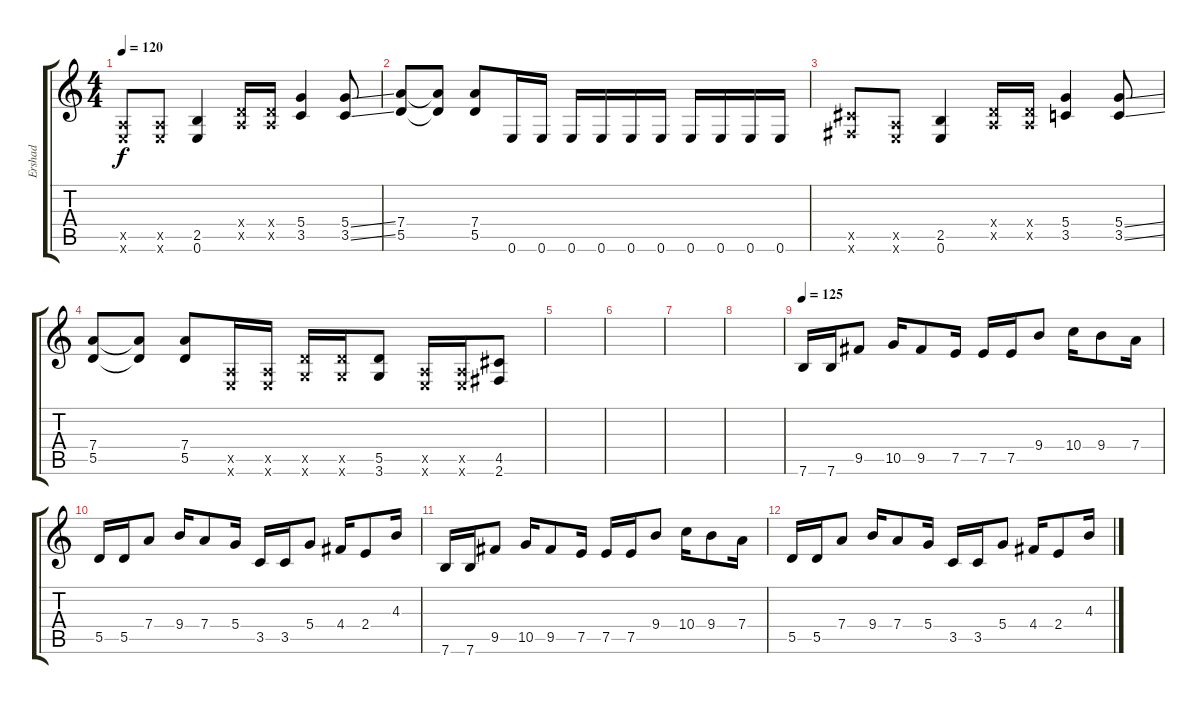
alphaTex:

\track ("Ershad" "Ershad") {instrument overdrivenguitar}
\staff {score tabs}
\tuning (E4 B3 G3 D3 A2 E2) {hide}
\ts (4 4)
\tempo 120
\clef g2
\ks c
(0.5{x} 0.6{x}).8{dy f} (0.5{x} 0.6{x}).8 (2.5 0.6).4 (0.4{x} 0.5{x}).16 (0.4{x} 0.5{x}).16 (5.4 3.5).4 (5.4{ss} 3.5{ss}).8 |
(7.4 5.5).8 (7.4{t} 5.5{t}).8 (7.4 5.5).8 0.6.16 0.6.16 0.6.16 0.6.16 0.6.16 0.6.16 0.6.16 0.6.16 0.6.16 0.6.16 |
(4.5{x} 2.6{x}).8 (0.5{x} 0.6{x}).8 (2.5 0.6).4 (0.4{x} 0.5{x}).16 (0.4{x} 0.5{x}).16 (5.4 3.5).4 (5.4{ss} 3.5{ss}).8 |
(7.4 5.5).8 (7.4{t} 5.5{t}).8 (7.4 5.5).8 (0.5{x} 0.6{x}).16 (0.5{x} 0.6{x}).16 (5.5{x} 3.6{x}).16 (5.5{x} 3.6{x}).16 (5.5 3.6).8 (0.5{x} 0.6{x}).16 (0.5{x} 0.6{x}).16 (4.5 2.6).8 |
|
|
|
|
\tempo 125
7.6.16 7.6.16 9.5.8 10.5.16 9.5.8 7.5.16 7.5.16 7.5.16 9.4.8 10.4.16 9.4.8 7.4.16 |
5.5.16 5.5.16 7.4.8 9.4.16 7.4.8 5.4.16 3.5.16 3.5.16 5.4.8 4.4.16 2.4.8 4.3.16 |
7.6.16 7.6.16 9.5.8 10.5.16 9.5.8 7.5.16 7.5.16 7.5.16 9.4.8 10.4.16 9.4.8 7.4.16 |
5.5.16 5.5.16 7.4.8 9.4.16 7.4.8 5.4.16 3.5.16 3.5.16 5.4.8 4.4.16 2.4.8 4.3.16
